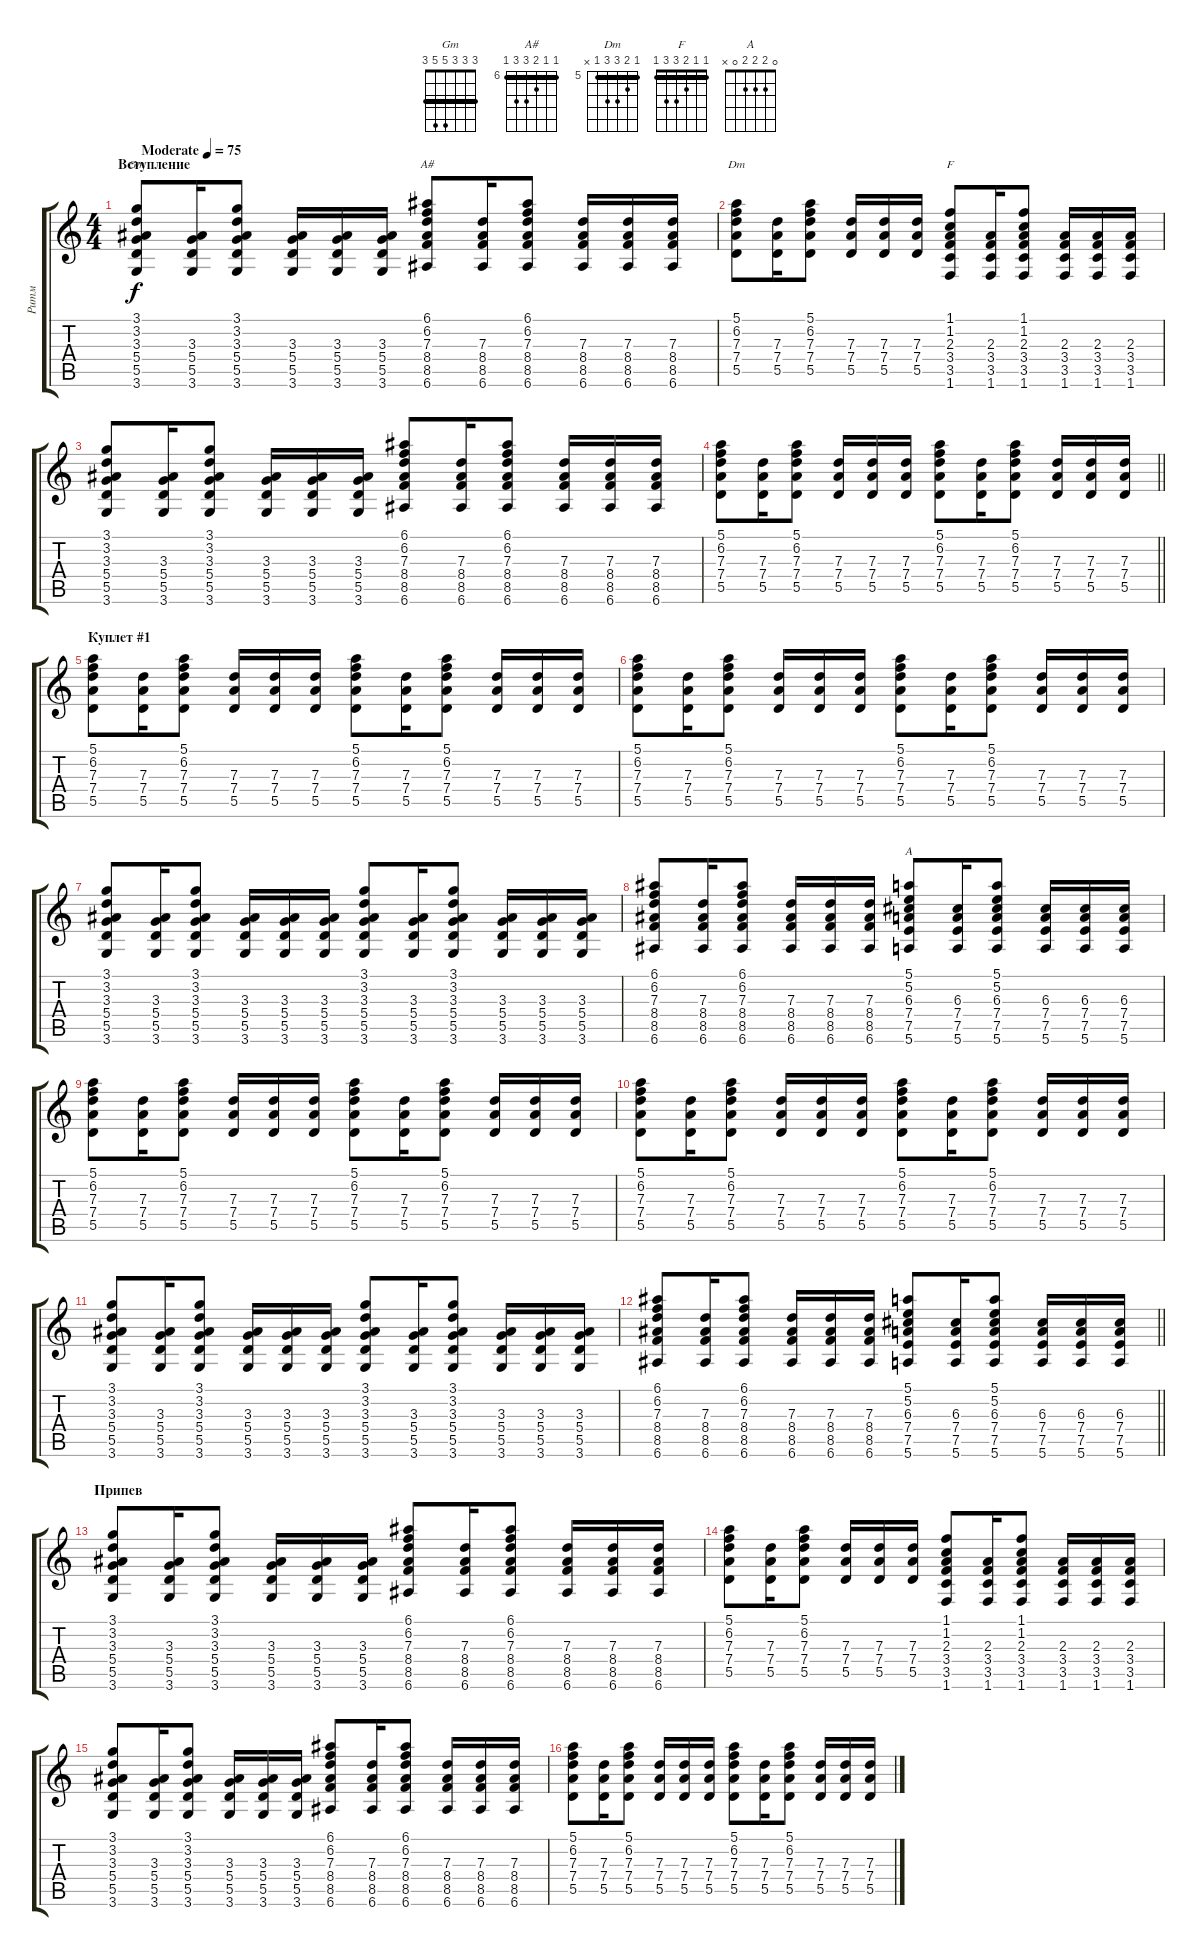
\track ("Ритм" "Ритм") {instrument acousticguitarsteel}
\staff {score tabs}
\tuning (E4 B3 G3 D3 A2 E2) {hide}
\chord ("Gm" 3 3 3 5 5 3) {barre 3}
\chord ("A#" 6 6 7 8 8 6) {firstfret 6 barre 6}
\chord ("Dm" 5 6 7 7 5 x) {firstfret 5 barre 5}
\chord ("F" 1 1 2 3 3 1) {barre 1}
\chord ("A" 0 2 2 2 0 x)
\ts (4 4)
\section ("" "Вступление")
\tempo (75 "Moderate")
\clef g2
\ks c
(3.1 3.2 3.3 5.4 5.5 3.6).8{ch "Gm" dy f instrument acousticguitarsteel} (3.3 5.4 5.5 3.6).16 (3.1 3.2 3.3 5.4 5.5 3.6).8 (3.3 5.4 5.5 3.6).16 (3.3 5.4 5.5 3.6).16 (3.3 5.4 5.5 3.6).16 (6.1 6.2 7.3 8.4 8.5 6.6).8{ch "A#"} (7.3 8.4 8.5 6.6).16 (6.1 6.2 7.3 8.4 8.5 6.6).8 (7.3 8.4 8.5 6.6).16 (7.3 8.4 8.5 6.6).16 (7.3 8.4 8.5 6.6).16 |
(5.1 6.2 7.3 7.4 5.5).8{ch "Dm"} (7.3 7.4 5.5).16 (5.1 6.2 7.3 7.4 5.5).8 (7.3 7.4 5.5).16 (7.3 7.4 5.5).16 (7.3 7.4 5.5).16 (1.1 1.2 2.3 3.4 3.5 1.6).8{ch "F"} (2.3 3.4 3.5 1.6).16 (1.1 1.2 2.3 3.4 3.5 1.6).8 (2.3 3.4 3.5 1.6).16 (2.3 3.4 3.5 1.6).16 (2.3 3.4 3.5 1.6).16 |
(3.1 3.2 3.3 5.4 5.5 3.6).8 (3.3 5.4 5.5 3.6).16 (3.1 3.2 3.3 5.4 5.5 3.6).8 (3.3 5.4 5.5 3.6).16 (3.3 5.4 5.5 3.6).16 (3.3 5.4 5.5 3.6).16 (6.1 6.2 7.3 8.4 8.5 6.6).8 (7.3 8.4 8.5 6.6).16 (6.1 6.2 7.3 8.4 8.5 6.6).8 (7.3 8.4 8.5 6.6).16 (7.3 8.4 8.5 6.6).16 (7.3 8.4 8.5 6.6).16 |
\barLineRight lightlight
(5.1 6.2 7.3 7.4 5.5).8 (7.3 7.4 5.5).16 (5.1 6.2 7.3 7.4 5.5).8 (7.3 7.4 5.5).16 (7.3 7.4 5.5).16 (7.3 7.4 5.5).16 (5.1 6.2 7.3 7.4 5.5).8 (7.3 7.4 5.5).16 (5.1 6.2 7.3 7.4 5.5).8 (7.3 7.4 5.5).16 (7.3 7.4 5.5).16 (7.3 7.4 5.5).16 |
\section ("" "Куплет #1")
(5.1 6.2 7.3 7.4 5.5).8 (7.3 7.4 5.5).16 (5.1 6.2 7.3 7.4 5.5).8 (7.3 7.4 5.5).16 (7.3 7.4 5.5).16 (7.3 7.4 5.5).16 (5.1 6.2 7.3 7.4 5.5).8 (7.3 7.4 5.5).16 (5.1 6.2 7.3 7.4 5.5).8 (7.3 7.4 5.5).16 (7.3 7.4 5.5).16 (7.3 7.4 5.5).16 |
(5.1 6.2 7.3 7.4 5.5).8 (7.3 7.4 5.5).16 (5.1 6.2 7.3 7.4 5.5).8 (7.3 7.4 5.5).16 (7.3 7.4 5.5).16 (7.3 7.4 5.5).16 (5.1 6.2 7.3 7.4 5.5).8 (7.3 7.4 5.5).16 (5.1 6.2 7.3 7.4 5.5).8 (7.3 7.4 5.5).16 (7.3 7.4 5.5).16 (7.3 7.4 5.5).16 |
(3.1 3.2 3.3 5.4 5.5 3.6).8 (3.3 5.4 5.5 3.6).16 (3.1 3.2 3.3 5.4 5.5 3.6).8 (3.3 5.4 5.5 3.6).16 (3.3 5.4 5.5 3.6).16 (3.3 5.4 5.5 3.6).16 (3.1 3.2 3.3 5.4 5.5 3.6).8 (3.3 5.4 5.5 3.6).16 (3.1 3.2 3.3 5.4 5.5 3.6).8 (3.3 5.4 5.5 3.6).16 (3.3 5.4 5.5 3.6).16 (3.3 5.4 5.5 3.6).16 |
(6.1 6.2 7.3 8.4 8.5 6.6).8 (7.3 8.4 8.5 6.6).16 (6.1 6.2 7.3 8.4 8.5 6.6).8 (7.3 8.4 8.5 6.6).16 (7.3 8.4 8.5 6.6).16 (7.3 8.4 8.5 6.6).16 (5.1 5.2 6.3 7.4 7.5 5.6).8{ch "A"} (6.3 7.4 7.5 5.6).16 (5.1 5.2 6.3 7.4 7.5 5.6).8 (6.3 7.4 7.5 5.6).16 (6.3 7.4 7.5 5.6).16 (6.3 7.4 7.5 5.6).16 |
(5.1 6.2 7.3 7.4 5.5).8 (7.3 7.4 5.5).16 (5.1 6.2 7.3 7.4 5.5).8 (7.3 7.4 5.5).16 (7.3 7.4 5.5).16 (7.3 7.4 5.5).16 (5.1 6.2 7.3 7.4 5.5).8 (7.3 7.4 5.5).16 (5.1 6.2 7.3 7.4 5.5).8 (7.3 7.4 5.5).16 (7.3 7.4 5.5).16 (7.3 7.4 5.5).16 |
(5.1 6.2 7.3 7.4 5.5).8 (7.3 7.4 5.5).16 (5.1 6.2 7.3 7.4 5.5).8 (7.3 7.4 5.5).16 (7.3 7.4 5.5).16 (7.3 7.4 5.5).16 (5.1 6.2 7.3 7.4 5.5).8 (7.3 7.4 5.5).16 (5.1 6.2 7.3 7.4 5.5).8 (7.3 7.4 5.5).16 (7.3 7.4 5.5).16 (7.3 7.4 5.5).16 |
(3.1 3.2 3.3 5.4 5.5 3.6).8 (3.3 5.4 5.5 3.6).16 (3.1 3.2 3.3 5.4 5.5 3.6).8 (3.3 5.4 5.5 3.6).16 (3.3 5.4 5.5 3.6).16 (3.3 5.4 5.5 3.6).16 (3.1 3.2 3.3 5.4 5.5 3.6).8 (3.3 5.4 5.5 3.6).16 (3.1 3.2 3.3 5.4 5.5 3.6).8 (3.3 5.4 5.5 3.6).16 (3.3 5.4 5.5 3.6).16 (3.3 5.4 5.5 3.6).16 |
\barLineRight lightlight
(6.1 6.2 7.3 8.4 8.5 6.6).8 (7.3 8.4 8.5 6.6).16 (6.1 6.2 7.3 8.4 8.5 6.6).8 (7.3 8.4 8.5 6.6).16 (7.3 8.4 8.5 6.6).16 (7.3 8.4 8.5 6.6).16 (5.1 5.2 6.3 7.4 7.5 5.6).8 (6.3 7.4 7.5 5.6).16 (5.1 5.2 6.3 7.4 7.5 5.6).8 (6.3 7.4 7.5 5.6).16 (6.3 7.4 7.5 5.6).16 (6.3 7.4 7.5 5.6).16 |
\section ("" "Припев")
(3.1 3.2 3.3 5.4 5.5 3.6).8 (3.3 5.4 5.5 3.6).16 (3.1 3.2 3.3 5.4 5.5 3.6).8 (3.3 5.4 5.5 3.6).16 (3.3 5.4 5.5 3.6).16 (3.3 5.4 5.5 3.6).16 (6.1 6.2 7.3 8.4 8.5 6.6).8 (7.3 8.4 8.5 6.6).16 (6.1 6.2 7.3 8.4 8.5 6.6).8 (7.3 8.4 8.5 6.6).16 (7.3 8.4 8.5 6.6).16 (7.3 8.4 8.5 6.6).16 |
(5.1 6.2 7.3 7.4 5.5).8 (7.3 7.4 5.5).16 (5.1 6.2 7.3 7.4 5.5).8 (7.3 7.4 5.5).16 (7.3 7.4 5.5).16 (7.3 7.4 5.5).16 (1.1 1.2 2.3 3.4 3.5 1.6).8 (2.3 3.4 3.5 1.6).16 (1.1 1.2 2.3 3.4 3.5 1.6).8 (2.3 3.4 3.5 1.6).16 (2.3 3.4 3.5 1.6).16 (2.3 3.4 3.5 1.6).16 |
(3.1 3.2 3.3 5.4 5.5 3.6).8 (3.3 5.4 5.5 3.6).16 (3.1 3.2 3.3 5.4 5.5 3.6).8 (3.3 5.4 5.5 3.6).16 (3.3 5.4 5.5 3.6).16 (3.3 5.4 5.5 3.6).16 (6.1 6.2 7.3 8.4 8.5 6.6).8 (7.3 8.4 8.5 6.6).16 (6.1 6.2 7.3 8.4 8.5 6.6).8 (7.3 8.4 8.5 6.6).16 (7.3 8.4 8.5 6.6).16 (7.3 8.4 8.5 6.6).16 |
(5.1 6.2 7.3 7.4 5.5).8 (7.3 7.4 5.5).16 (5.1 6.2 7.3 7.4 5.5).8 (7.3 7.4 5.5).16 (7.3 7.4 5.5).16 (7.3 7.4 5.5).16 (5.1 6.2 7.3 7.4 5.5).8 (7.3 7.4 5.5).16 (5.1 6.2 7.3 7.4 5.5).8 (7.3 7.4 5.5).16 (7.3 7.4 5.5).16 (7.3 7.4 5.5).16
